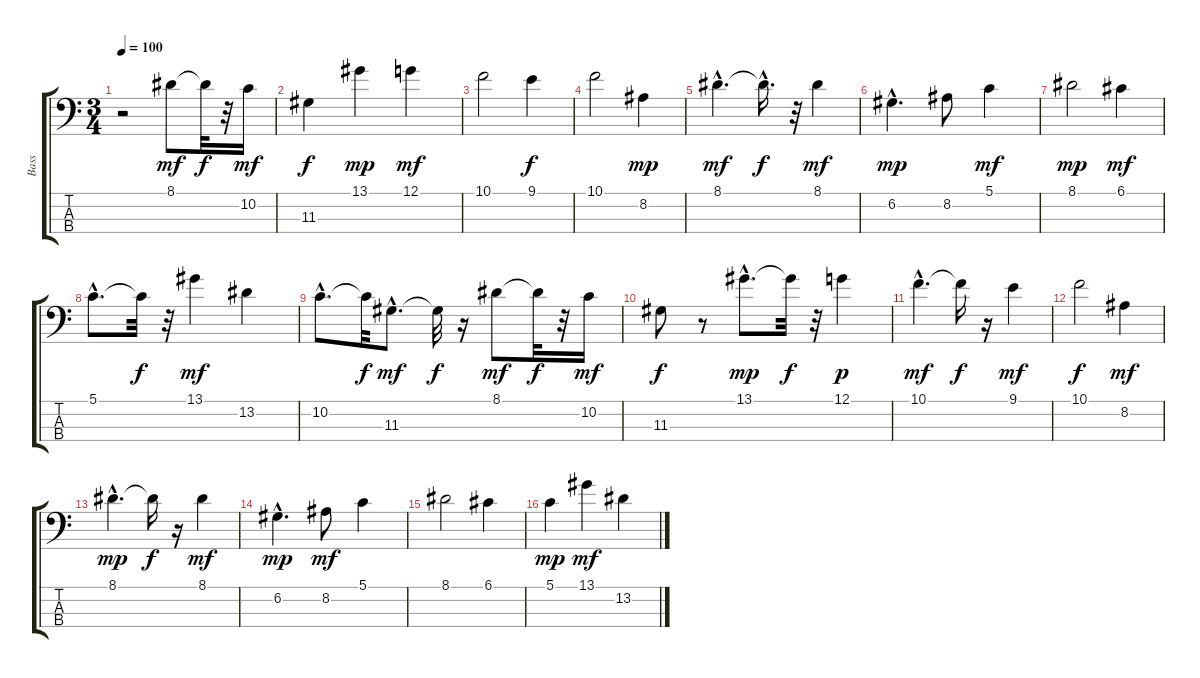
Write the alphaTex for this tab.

\track ("Bass" "Bass") {instrument electricbassfinger}
\staff {score tabs}
\tuning (G2 D2 A1 E1) {hide}
\ts (3 4)
\tempo 100
\clef f4
\ks c
r.2{dy mf instrument electricbassfinger} 8.1.8 8.1{t}.32{dy f} r.32 10.2.16{dy mf} |
11.3.4{dy f} 13.1.4{dy mp} 12.1.4{dy mf} |
10.1.2 9.1.4{dy f} |
10.1.2 8.2.4{dy mp} |
8.1{hac}.4{d dy mf} 8.1{hac t}.16{d dy f} r.32 8.1.4{dy mf} |
6.2{hac}.4{d dy mp} 8.2.8 5.1.4{dy mf} |
8.1.2{dy mp} 6.1.4{dy mf} |
5.1{hac}.8{d} 5.1{t}.32{dy f} r.32 13.1.4{dy mf} 13.2.4 |
10.2{hac}.8{d} 10.2{t}.32{dy f} 11.3{hac}.8{d dy mf} 11.3{t}.32{dy f} r.16 8.1.8{dy mf} 8.1{t}.32{dy f} r.32 10.2.16{dy mf} |
11.3.8{dy f} r.8 13.1{hac}.8{d dy mp} 13.1{t}.32{dy f} r.32 12.1.4{dy p} |
10.1{hac}.4{d dy mf} 10.1{t}.16{dy f} r.16 9.1.4{dy mf} |
10.1.2{dy f} 8.2.4{dy mf} |
8.1{hac}.4{d dy mp} 8.1{t}.16{dy f} r.16 8.1.4{dy mf} |
6.2{hac}.4{d dy mp} 8.2.8{dy mf} 5.1.4 |
8.1.2 6.1.4 |
5.1.4{dy mp} 13.1.4{dy mf} 13.2.4
